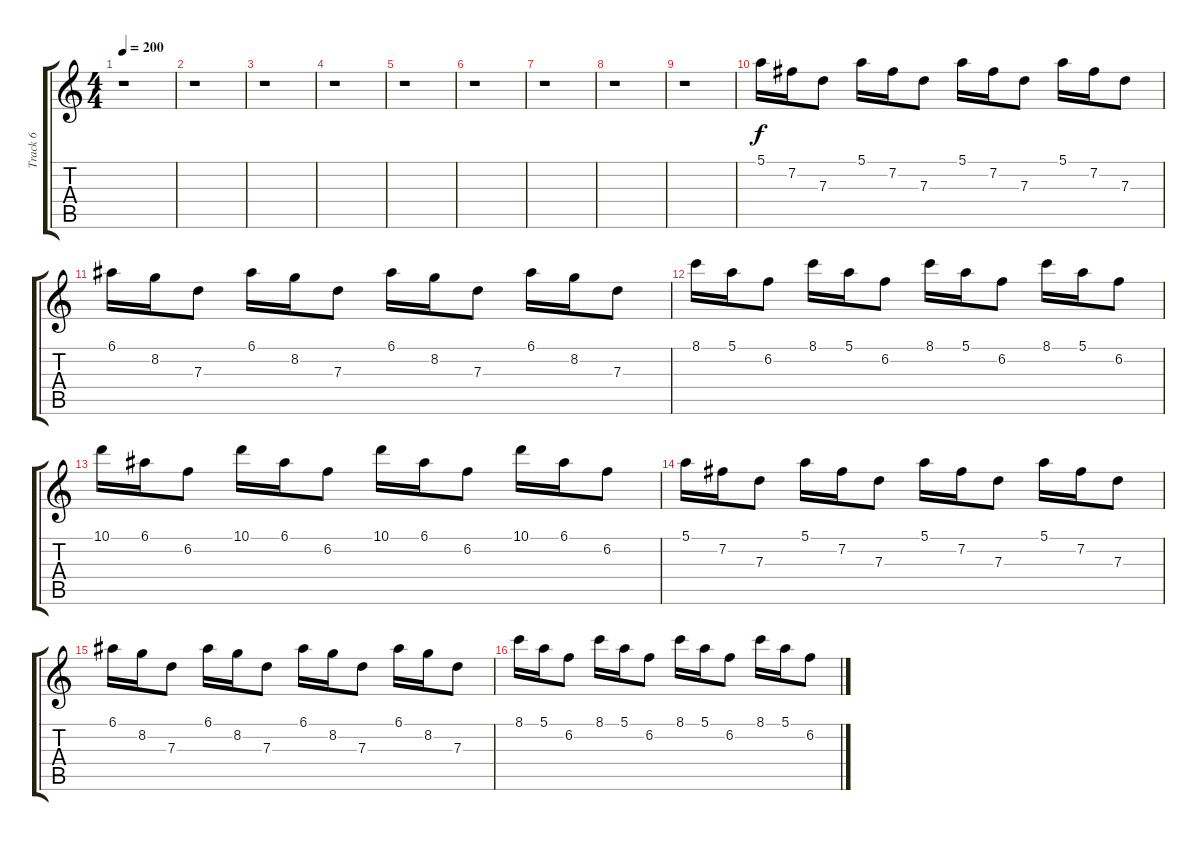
\track ("Track 6" "Track 6") {instrument overdrivenguitar}
\staff {score tabs}
\tuning (E4 B3 G3 D3 A2 E2) {hide}
\ts (4 4)
\tempo 200
\clef g2
\ks c
r.1{dy f} |
r.1 |
r.1 |
r.1 |
r.1 |
r.1 |
r.1 |
r.1 |
r.1 |
5.1.16 7.2.16 7.3.8 5.1.16 7.2.16 7.3.8 5.1.16 7.2.16 7.3.8 5.1.16 7.2.16 7.3.8 |
6.1.16 8.2.16 7.3.8 6.1.16 8.2.16 7.3.8 6.1.16 8.2.16 7.3.8 6.1.16 8.2.16 7.3.8 |
8.1.16 5.1.16 6.2.8 8.1.16 5.1.16 6.2.8 8.1.16 5.1.16 6.2.8 8.1.16 5.1.16 6.2.8 |
10.1.16 6.1.16 6.2.8 10.1.16 6.1.16 6.2.8 10.1.16 6.1.16 6.2.8 10.1.16 6.1.16 6.2.8 |
5.1.16 7.2.16 7.3.8 5.1.16 7.2.16 7.3.8 5.1.16 7.2.16 7.3.8 5.1.16 7.2.16 7.3.8 |
6.1.16 8.2.16 7.3.8 6.1.16 8.2.16 7.3.8 6.1.16 8.2.16 7.3.8 6.1.16 8.2.16 7.3.8 |
8.1.16 5.1.16 6.2.8 8.1.16 5.1.16 6.2.8 8.1.16 5.1.16 6.2.8 8.1.16 5.1.16 6.2.8
